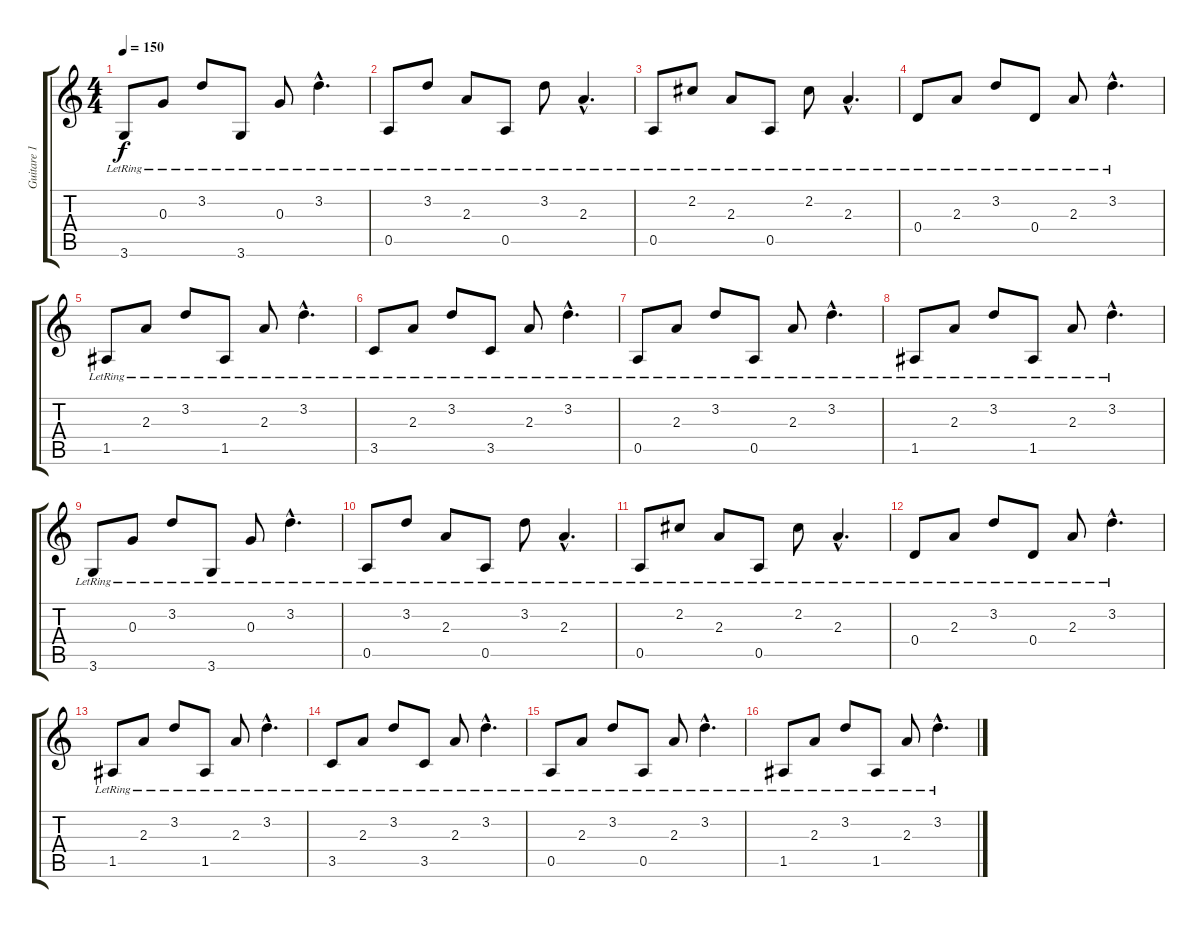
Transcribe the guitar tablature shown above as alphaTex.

\track ("Guitare 1" "Guitare 1") {instrument acousticguitarsteel}
\staff {score tabs}
\tuning (E4 B3 G3 D3 A2 E2) {hide}
\ts (4 4)
\tempo 150
\clef g2
\ks c
3.6{lr}.8{dy f} 0.3{lr}.8 3.2{lr}.8 3.6{lr}.8 0.3{lr}.8 3.2{hac lr}.4{d} |
0.5{lr}.8 3.2{lr}.8 2.3{lr}.8 0.5{lr}.8 3.2{lr}.8 2.3{hac lr}.4{d} |
0.5{lr}.8 2.2{lr}.8 2.3{lr}.8 0.5{lr}.8 2.2{lr}.8 2.3{hac lr}.4{d} |
0.4{lr}.8 2.3{lr}.8 3.2{lr}.8 0.4{lr}.8 2.3{lr}.8 3.2{hac lr}.4{d} |
1.5{lr}.8 2.3{lr}.8 3.2{lr}.8 1.5{lr}.8 2.3{lr}.8 3.2{hac lr}.4{d} |
3.5{lr}.8 2.3{lr}.8 3.2{lr}.8 3.5{lr}.8 2.3{lr}.8 3.2{hac lr}.4{d} |
0.5{lr}.8 2.3{lr}.8 3.2{lr}.8 0.5{lr}.8 2.3{lr}.8 3.2{hac lr}.4{d} |
1.5{lr}.8 2.3{lr}.8 3.2{lr}.8 1.5{lr}.8 2.3{lr}.8 3.2{hac lr}.4{d} |
3.6{lr}.8 0.3{lr}.8 3.2{lr}.8 3.6{lr}.8 0.3{lr}.8 3.2{hac lr}.4{d} |
0.5{lr}.8 3.2{lr}.8 2.3{lr}.8 0.5{lr}.8 3.2{lr}.8 2.3{hac lr}.4{d} |
0.5{lr}.8 2.2{lr}.8 2.3{lr}.8 0.5{lr}.8 2.2{lr}.8 2.3{hac lr}.4{d} |
0.4{lr}.8 2.3{lr}.8 3.2{lr}.8 0.4{lr}.8 2.3{lr}.8 3.2{hac lr}.4{d} |
1.5{lr}.8 2.3{lr}.8 3.2{lr}.8 1.5{lr}.8 2.3{lr}.8 3.2{hac lr}.4{d} |
3.5{lr}.8 2.3{lr}.8 3.2{lr}.8 3.5{lr}.8 2.3{lr}.8 3.2{hac lr}.4{d} |
0.5{lr}.8 2.3{lr}.8 3.2{lr}.8 0.5{lr}.8 2.3{lr}.8 3.2{hac lr}.4{d} |
1.5{lr}.8 2.3{lr}.8 3.2{lr}.8 1.5{lr}.8 2.3{lr}.8 3.2{hac lr}.4{d}
